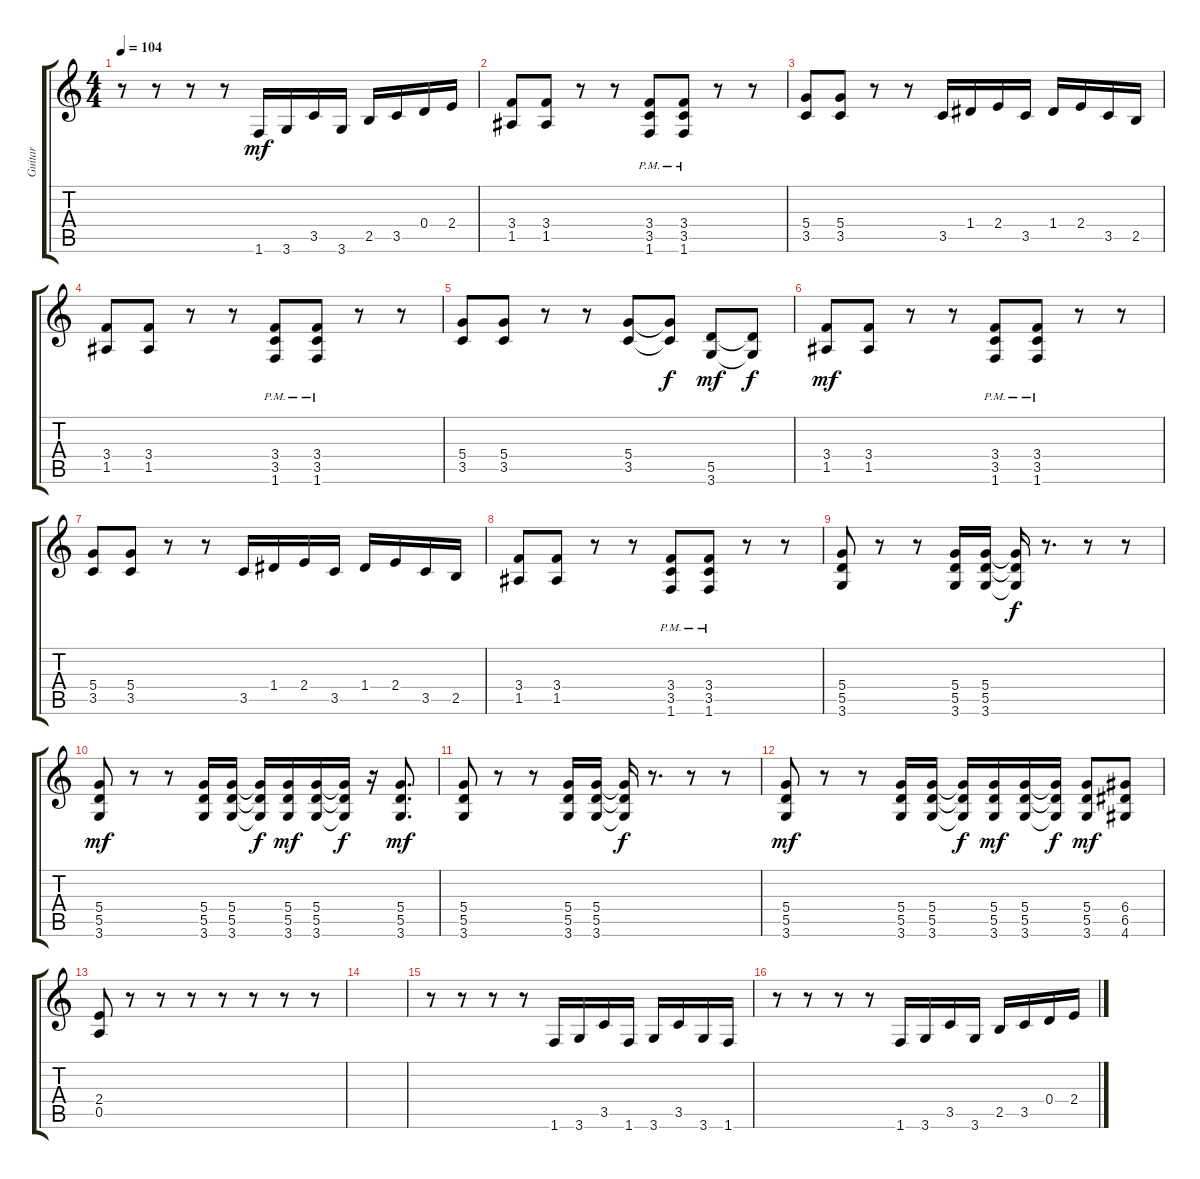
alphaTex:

\track ("Guitar" "Guitar") {instrument distortionguitar}
\staff {score tabs}
\tuning (E4 B3 G3 D3 A2 E2) {hide}
\ts (4 4)
\tempo 104
\clef g2
\ks c
r.8{dy mf} r.8 r.8 r.8 1.6.16 3.6.16 3.5.16 3.6.16 2.5.16 3.5.16 0.4.16 2.4.16 |
(3.4 1.5).8 (3.4 1.5).8 r.8 r.8 (3.4 3.5{pm} 1.6).8 (3.4 3.5{pm} 1.6).8 r.8 r.8 |
(5.4 3.5).8 (5.4 3.5).8 r.8 r.8 3.5.16 1.4.16 2.4.16 3.5.16 1.4.16 2.4.16 3.5.16 2.5.16 |
(3.4 1.5).8 (3.4 1.5).8 r.8 r.8 (3.4 3.5{pm} 1.6).8 (3.4 3.5{pm} 1.6).8 r.8 r.8 |
(5.4 3.5).8 (5.4 3.5).8 r.8 r.8 (5.4 3.5).8 (5.4{t} 3.5{t}).8{dy f} (5.5 3.6).8{dy mf} (5.5{t} 3.6{t}).8{dy f} |
(3.4 1.5).8{dy mf} (3.4 1.5).8 r.8 r.8 (3.4 3.5{pm} 1.6).8 (3.4 3.5{pm} 1.6).8 r.8 r.8 |
(5.4 3.5).8 (5.4 3.5).8 r.8 r.8 3.5.16 1.4.16 2.4.16 3.5.16 1.4.16 2.4.16 3.5.16 2.5.16 |
(3.4 1.5).8 (3.4 1.5).8 r.8 r.8 (3.4 3.5{pm} 1.6).8 (3.4 3.5{pm} 1.6).8 r.8 r.8 |
(5.4 5.5 3.6).8 r.8 r.8 (5.4 5.5 3.6).16 (5.4 5.5 3.6).16 (5.4{t} 5.5{t} 3.6{t}).16{dy f} r.8{d} r.8 r.8 |
(5.4 5.5 3.6).8{dy mf} r.8 r.8 (5.4 5.5 3.6).16 (5.4 5.5 3.6).16 (5.4{t} 5.5{t} 3.6{t}).16{dy f} (5.4 5.5 3.6).16{dy mf} (5.4 5.5 3.6).16 (5.4{t} 5.5{t} 3.6{t}).16{dy f} r.16 (5.4 5.5 3.6).8{d dy mf} |
(5.4 5.5 3.6).8 r.8 r.8 (5.4 5.5 3.6).16 (5.4 5.5 3.6).16 (5.4{t} 5.5{t} 3.6{t}).16{dy f} r.8{d} r.8 r.8 |
(5.4 5.5 3.6).8{dy mf} r.8 r.8 (5.4 5.5 3.6).16 (5.4 5.5 3.6).16 (5.4{t} 5.5{t} 3.6{t}).16{dy f} (5.4 5.5 3.6).16{dy mf} (5.4 5.5 3.6).16 (5.4{t} 5.5{t} 3.6{t}).16{dy f} (5.4 5.5 3.6).8{dy mf} (6.4 6.5 4.6).8 |
(2.4 0.5).8 r.8 r.8 r.8 r.8 r.8 r.8 r.8 |
|
r.8 r.8 r.8 r.8 1.6.16 3.6.16 3.5.16 1.6.16 3.6.16 3.5.16 3.6.16 1.6.16 |
r.8 r.8 r.8 r.8 1.6.16 3.6.16 3.5.16 3.6.16 2.5.16 3.5.16 0.4.16 2.4.16
